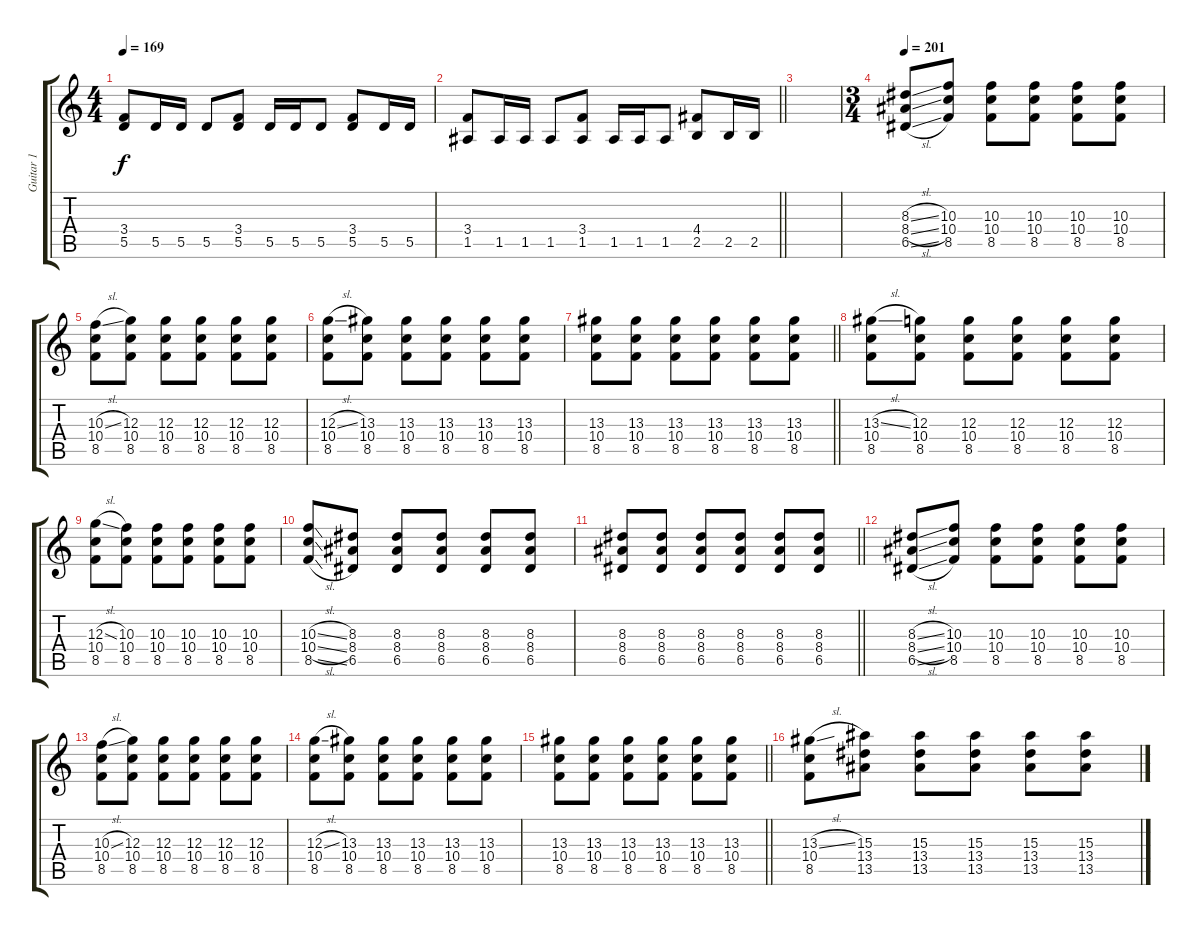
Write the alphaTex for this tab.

\track ("Guitar 1" "Guitar 1") {instrument distortionguitar}
\staff {score tabs}
\tuning (E4 B3 G3 D3 A2 E2) {hide}
\ts (4 4)
\tempo 169
\clef g2
\ks c
(3.4 5.5).8{dy f} 5.5.16 5.5.16 5.5.8 (3.4 5.5).8 5.5.16 5.5.16 5.5.8 (3.4 5.5).8 5.5.16 5.5.16 |
\barLineRight lightlight
(3.4 1.5).8 1.5.16 1.5.16 1.5.8 (3.4 1.5).8 1.5.16 1.5.16 1.5.8 (4.4 2.5).8 2.5.16 2.5.16 |
|
\ts (3 4)
\tempo 201
(8.3{sl} 8.4{sl} 6.5{sl}).8 (10.3 10.4 8.5).8 (10.3 10.4 8.5).8 (10.3 10.4 8.5).8 (10.3 10.4 8.5).8 (10.3 10.4 8.5).8 |
(10.3{sl} 10.4 8.5).8 (12.3 10.4 8.5).8 (12.3 10.4 8.5).8 (12.3 10.4 8.5).8 (12.3 10.4 8.5).8 (12.3 10.4 8.5).8 |
(12.3{sl} 10.4 8.5).8 (13.3 10.4 8.5).8 (13.3 10.4 8.5).8 (13.3 10.4 8.5).8 (13.3 10.4 8.5).8 (13.3 10.4 8.5).8 |
\barLineRight lightlight
(13.3 10.4 8.5).8 (13.3 10.4 8.5).8 (13.3 10.4 8.5).8 (13.3 10.4 8.5).8 (13.3 10.4 8.5).8 (13.3 10.4 8.5).8 |
(13.3{sl} 10.4 8.5).8 (12.3 10.4 8.5).8 (12.3 10.4 8.5).8 (12.3 10.4 8.5).8 (12.3 10.4 8.5).8 (12.3 10.4 8.5).8 |
(12.3{sl} 10.4 8.5).8 (10.3 10.4 8.5).8 (10.3 10.4 8.5).8 (10.3 10.4 8.5).8 (10.3 10.4 8.5).8 (10.3 10.4 8.5).8 |
(10.3{sl} 10.4{sl} 8.5{sl}).8 (8.3 8.4 6.5).8 (8.3 8.4 6.5).8 (8.3 8.4 6.5).8 (8.3 8.4 6.5).8 (8.3 8.4 6.5).8 |
\barLineRight lightlight
(8.3 8.4 6.5).8 (8.3 8.4 6.5).8 (8.3 8.4 6.5).8 (8.3 8.4 6.5).8 (8.3 8.4 6.5).8 (8.3 8.4 6.5).8 |
(8.3{sl} 8.4{sl} 6.5{sl}).8 (10.3 10.4 8.5).8 (10.3 10.4 8.5).8 (10.3 10.4 8.5).8 (10.3 10.4 8.5).8 (10.3 10.4 8.5).8 |
(10.3{sl} 10.4 8.5).8 (12.3 10.4 8.5).8 (12.3 10.4 8.5).8 (12.3 10.4 8.5).8 (12.3 10.4 8.5).8 (12.3 10.4 8.5).8 |
(12.3{sl} 10.4 8.5).8 (13.3 10.4 8.5).8 (13.3 10.4 8.5).8 (13.3 10.4 8.5).8 (13.3 10.4 8.5).8 (13.3 10.4 8.5).8 |
\barLineRight lightlight
(13.3 10.4 8.5).8 (13.3 10.4 8.5).8 (13.3 10.4 8.5).8 (13.3 10.4 8.5).8 (13.3 10.4 8.5).8 (13.3 10.4 8.5).8 |
(13.3{sl} 10.4 8.5).8 (15.3 13.4 13.5).8 (15.3 13.4 13.5).8 (15.3 13.4 13.5).8 (15.3 13.4 13.5).8 (15.3 13.4 13.5).8
